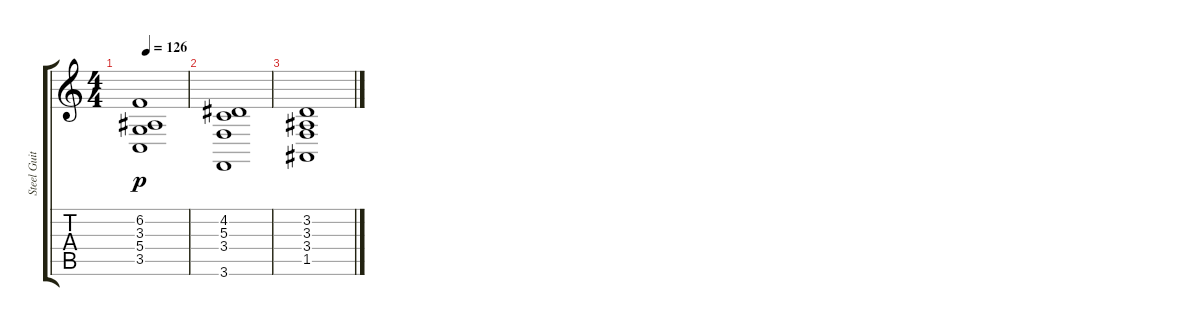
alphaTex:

\track ("Steel Guitar" "Steel Guit") {instrument electricpiano1}
\staff {score tabs}
\tuning (E4 B3 G3 D3 A2 D2) {hide}
\ts (4 4)
\tempo 126
\clef g2
\ks c
(6.2 3.3 5.4 3.5).1{dy p} |
(4.2 5.3 3.4 3.6).1 |
(3.2 3.3 3.4 1.5).1
